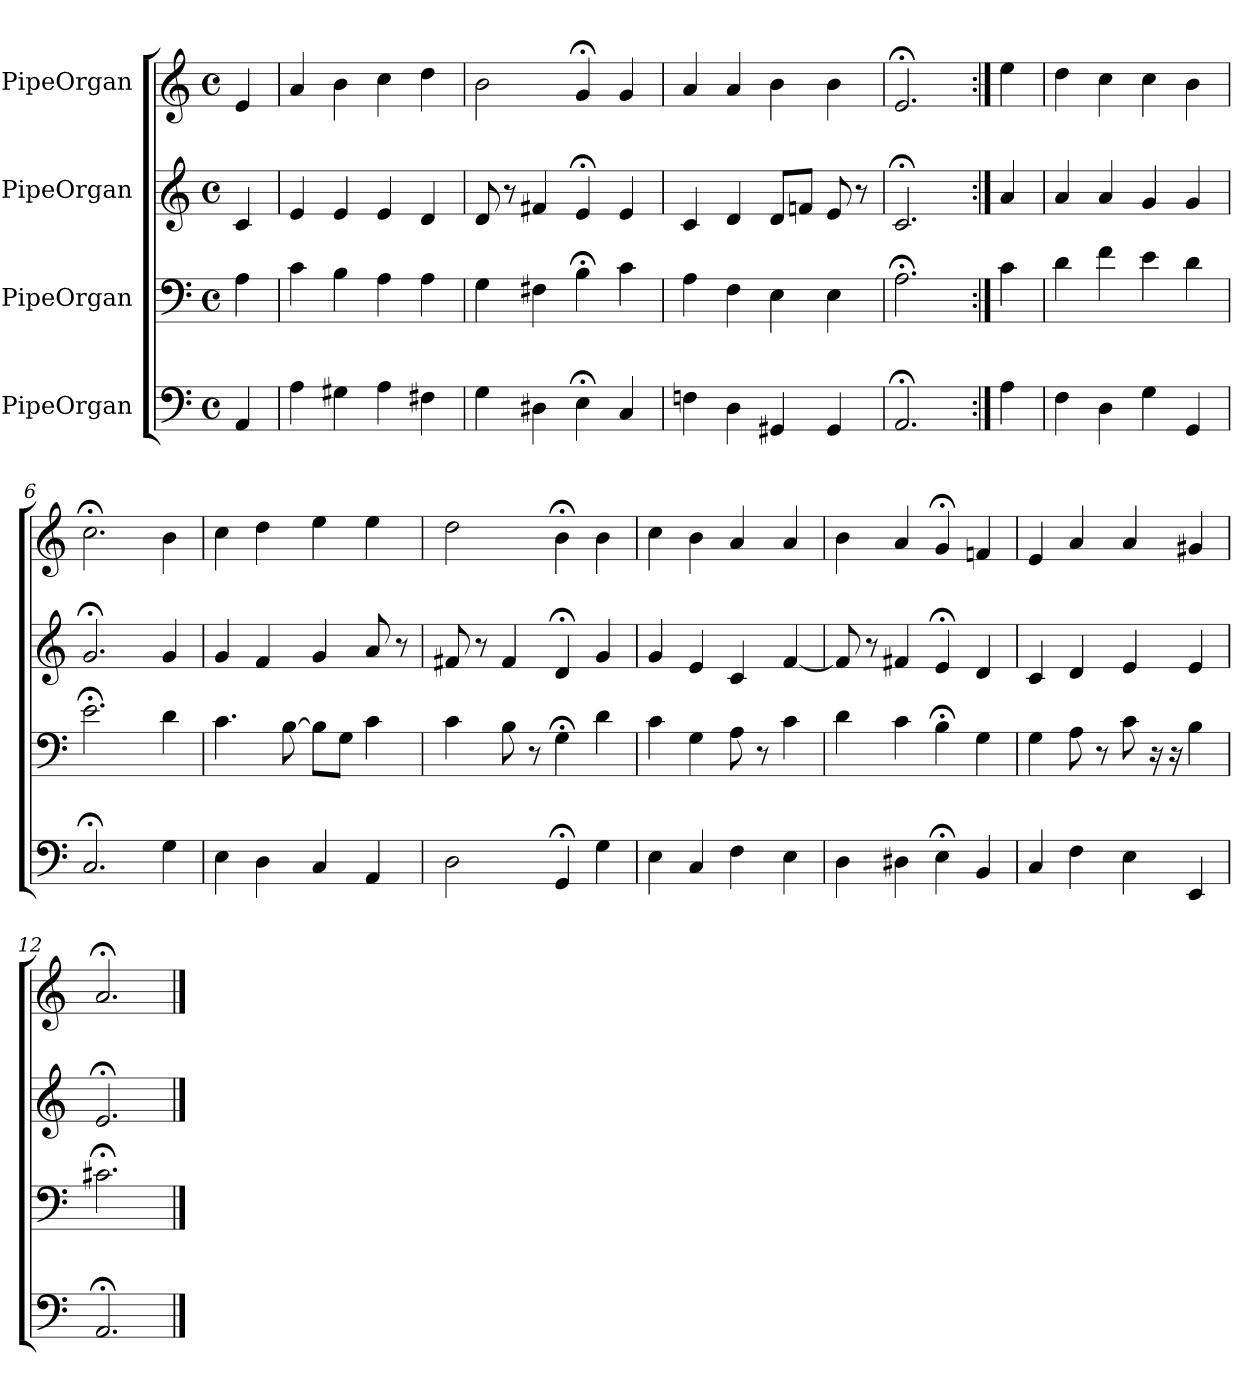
**kern	**kern	**kern	**kern
*part4	*part3	*part2	*part1
*staff4	*staff3	*staff2	*staff1
*I"PipeOrgan	*I"PipeOrgan	*I"PipeOrgan	*I"PipeOrgan
*clefF4	*clefF4	*clefG2	*clefG2
*k[]	*k[]	*k[]	*k[]
*a:	*a:	*a:	*a:
*M4/4	*M4/4	*M4/4	*M4/4
*met(c)	*met(c)	*met(c)	*met(c)
*MM60	*MM60	*MM60	*MM60
=	=	=	=
4AA	4A	4c	4e
=1	=1	=1	=1
4A	4c	4e	4a
4G#X	4B	4e	4b
4A	4A	4e	4cc
4F#X	4A	4d	4dd
=2	=2	=2	=2
4G	4G	8d	2b
.	.	8r	.
4D#X	4F#X	4f#X	.
4E;<	4B;<	4e;<	4g;<
4C	4c	4e	4g
=3	=3	=3	=3
4Fn	4A	4c	4a
4D	4F	4d	4a
4GG#X	4E	8d/L	4b
.	.	8fn/J	.
4GG#	4E	8e	4b
.	.	8r	.
=4	=4	=4	=4
2.AA;<	2.A;<	2.c;<	2.e;<
=:|!	=:|!	=:|!	=:|!
4A	4c	4a	4ee
=5	=5	=5	=5
4F	4d	4a	4dd
4D	4f	4a	4cc
4G	4e	4g	4cc
4GG	4d	4g	4b
=6	=6	=6	=6
2.C;<	2.e;<	2.g;<	2.cc;<
4G	4d	4g	4b
=7	=7	=7	=7
4E	4.c	4g	4cc
4D	.	4f	4dd
.	[8B	.	.
4C	8B\L]	4g	4ee
.	8G\J	.	.
4AA	4c	8a	4ee
.	.	8r	.
=8	=8	=8	=8
2D	4c	8f#X	2dd
.	.	8r	.
.	8B	4f#	.
.	8r	.	.
4GG;<	4G;<	4d;<	4b;<
4G	4d	4g	4b
=9	=9	=9	=9
4E	4c	4g	4cc
4C	4G	4e	4b
4F	8A	4c	4a
.	8r	.	.
4E	4c	[4f	4a
=10	=10	=10	=10
4D	4d	8f]	4b
.	.	8r	.
4D#X	4c	4f#X	4a
4E;<	4B;<	4e;<	4g;<
4BB	4G	4d	4fn
=11	=11	=11	=11
4C	4G	4c	4e
4F	8A	4d	4a
.	8r	.	.
4E	8c	4e	4a
.	16r	.	.
.	16r	.	.
4EE	4B	4e	4g#X
=12	=12	=12	=12
2.AA;<	2.c#X;<	2.e;<	2.a;<
==	==	==	==
*-	*-	*-	*-
